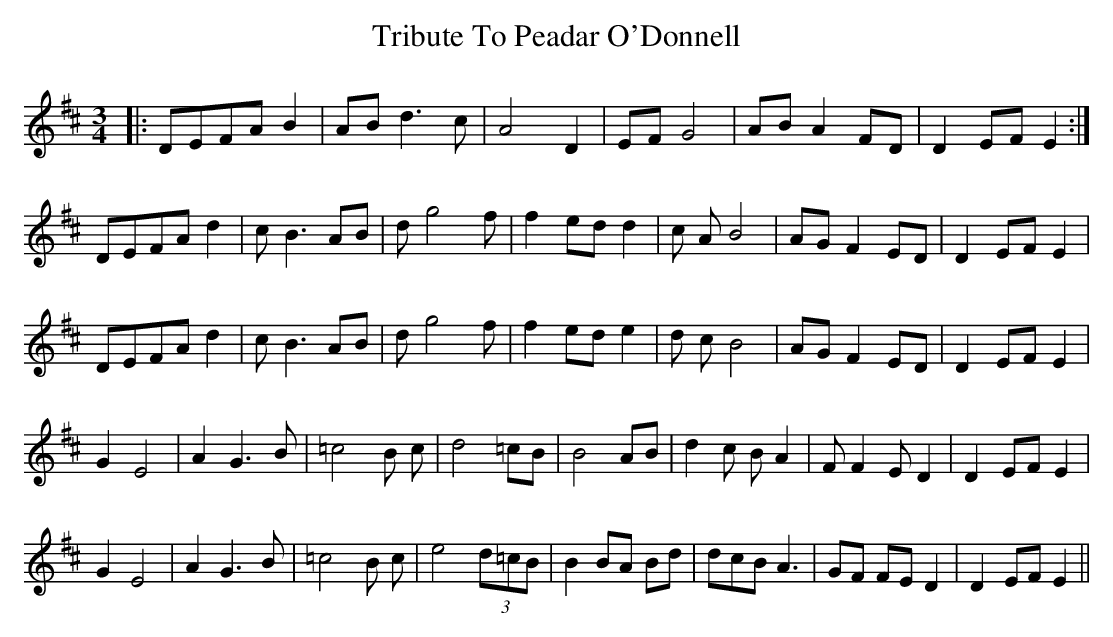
X:1
T: Tribute To Peadar O'Donnell
M: 3/4
L: 1/8
K: Dmaj
|:DEFA B2|AB d3 #c|A4 D2|EF G4|AB A2 FD|D2 EF E2:|
DEFA d2|c B3 AB|d g4 f|f2 ed d2|c A B4|AGF2 ED|D2 EF E2|
DEFA d2|c B3 AB|d g4 f|f2 ed e2|d c B4|AGF2 ED|D2 EF E2|
G2 E4|A2 G3 B|=c4 B c|d4 =cB|B4 AB|d2 c B A2|F F2 E D2|D2 EF E2|
G2 E4|A2 G3 B|=c4 B c|e4 (3d=cB|B2 BA Bd|dcB A3|GF FE D2|D2 EF E2||
